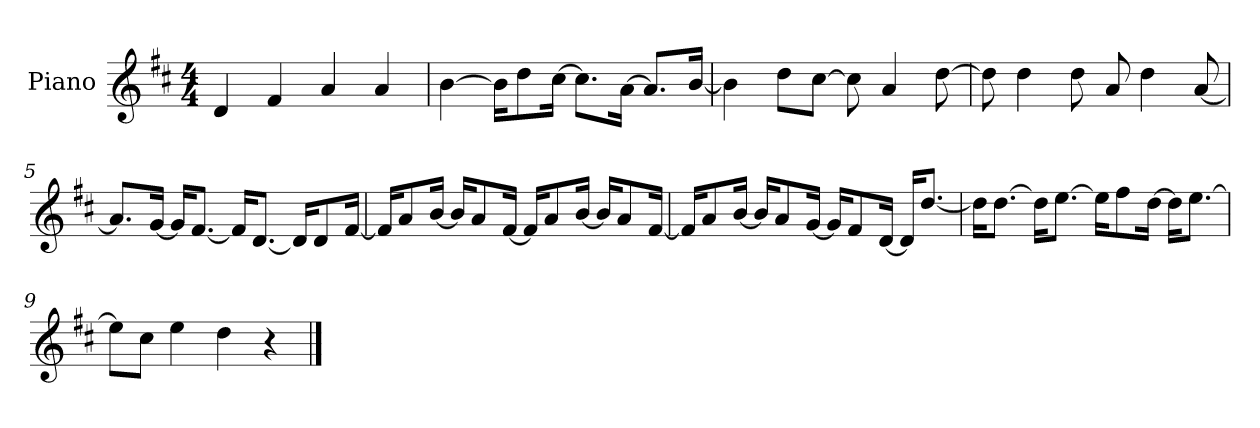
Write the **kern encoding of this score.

**kern
*part1
*staff1
*I"Piano
*I'P-no
*clefG2
*k[f#c#]
*M4/4
*MM90
=1
4d/
4f#/
4a/
4a/
=2
[4b\
16b\KL]
8dd\
[16cc#\Jk
8.cc#\L]
[16a\Jk
8.a/L]
[16b/Jk
=3
4b\]
8dd\L
[8cc#\J
8cc#\]
4a/
[8dd\
=4
8dd\]
4dd\
8dd\
8a/
4dd\
[8a/
=5
8.a/L]
[16g/Jk
16g/KL]
[8.f#/J
16f#/KL]
[8.d/J
16d/KL]
8d/
[16f#/Jk
!!LO:LB:g=z
=6
16f#/KL]
8a/
[16b/Jk
16b/KL]
8a/
[16f#/Jk
16f#/KL]
8a/
[16b/Jk
16b/KL]
8a/
[16f#/Jk
=7
16f#/KL]
8a/
[16b/Jk
16b/KL]
8a/
[16g/Jk
16g/KL]
8f#/
[16d/Jk
16d/KL]
[8.dd/J
=8
16dd\KL]
[8.dd\J
16dd\KL]
[8.ee\J
16ee\KL]
8ff#\
[16dd\Jk
16dd\KL]
[8.ee\J
=9
8ee\L]
8cc#\J
4ee\
4dd\
4r
==
*-
